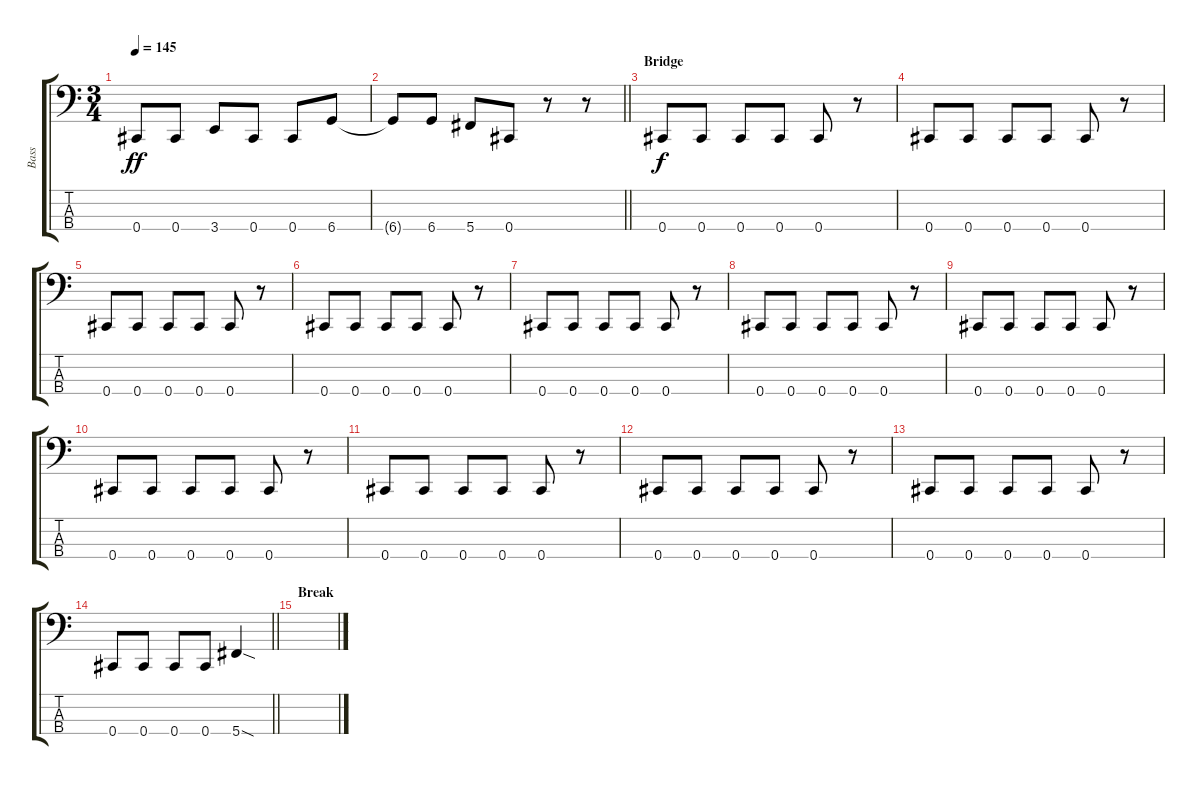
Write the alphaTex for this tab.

\track ("Bass" "Bass") {instrument electricbasspick}
\staff {score tabs}
\tuning (Gb2 Db2 Ab1 Db1) {hide}
\ts (3 4)
\tempo 145
\clef f4
\ks c
0.4.8{dy ff} 0.4.8 3.4.8 0.4.8 0.4.8 6.4.8 |
\barLineRight lightlight
6.4{t}.8 6.4.8 5.4.8 0.4.8 r.8 r.8 |
\section ("" "Bridge")
0.4.8{dy f} 0.4.8 0.4.8 0.4.8 0.4.8 r.8 |
0.4.8 0.4.8 0.4.8 0.4.8 0.4.8 r.8 |
0.4.8 0.4.8 0.4.8 0.4.8 0.4.8 r.8 |
0.4.8 0.4.8 0.4.8 0.4.8 0.4.8 r.8 |
0.4.8 0.4.8 0.4.8 0.4.8 0.4.8 r.8 |
0.4.8 0.4.8 0.4.8 0.4.8 0.4.8 r.8 |
0.4.8 0.4.8 0.4.8 0.4.8 0.4.8 r.8 |
0.4.8 0.4.8 0.4.8 0.4.8 0.4.8 r.8 |
0.4.8 0.4.8 0.4.8 0.4.8 0.4.8 r.8 |
0.4.8 0.4.8 0.4.8 0.4.8 0.4.8 r.8 |
0.4.8 0.4.8 0.4.8 0.4.8 0.4.8 r.8 |
\barLineRight lightlight
0.4.8 0.4.8 0.4.8 0.4.8 5.4{sod}.4 |
\section ("" "Break")
